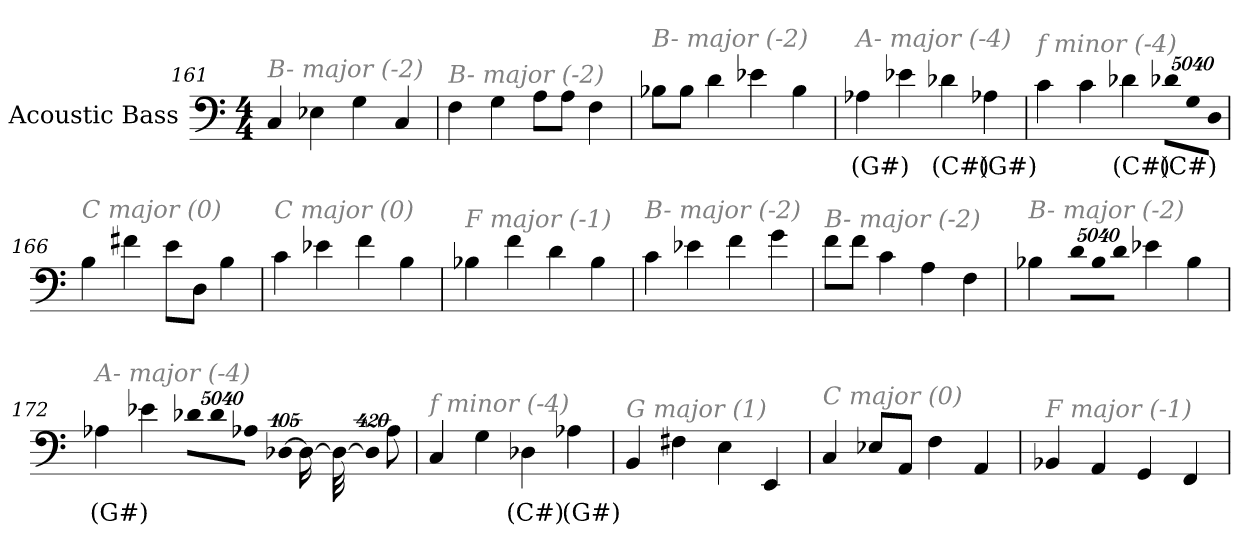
**kern	**text
*part1	*part1
*staff1	*staff1
*I"Acoustic Bass	*
*clefF4	*
*ITrd7c12	*
*k[]	*
*C:	*
*M4/4	*
=161	=161
!LO:TX:i:color=#808080:t=B- major (-2)	!
4CC	.
4EE-X	.
4GG	.
4CC	.
=162	=162
!LO:TX:i:color=#808080:t=B- major (-2)	!
4FF	.
4GG	.
8AAL	.
8AAJ	.
4FF	.
=163	=163
!LO:TX:i:color=#808080:t=B- major (-2)	!
8BB-XL	.
8BB-J	.
4D	.
4E-X	.
4BB-	.
=164	=164
!LO:TX:i:color=#808080:t=A- major (-4)	!
4AA-Xi	(G#)
4E-X	.
4D-Xi	(C#)
4AA-Xi	(G#)
=165	=165
!LO:TX:i:color=#808080:t=f minor (-4)	!
4C	.
4C	.
4D-Xi	(C#)
!LO:N:vis=8	!
40320%3347D-XiL	(C#)
!LO:N:vis=8	!
40320%3347GG	.
!LO:N:vis=8	!
40320%3347DDJ	.
=166	=166
!LO:TX:i:color=#808080:t=C major (0)	!
4BB	.
4F#X	.
8EL	.
8DDJ	.
4BB	.
=167	=167
!LO:TX:i:color=#808080:t=C major (0)	!
4C	.
4E-X	.
4F	.
4BB	.
=168	=168
!LO:TX:i:color=#808080:t=F major (-1)	!
4BB-X	.
4F	.
4D	.
4BB-	.
=169	=169
!LO:TX:i:color=#808080:t=B- major (-2)	!
4C	.
4E-X	.
4F	.
4G	.
=170	=170
!LO:TX:i:color=#808080:t=B- major (-2)	!
8FL	.
8FJ	.
4C	.
4AA	.
4FF	.
=171	=171
!LO:TX:i:color=#808080:t=B- major (-2)	!
4BB-X	.
!LO:N:vis=8	!
40320%3347DL	.
!LO:N:vis=8	!
40320%3347BB-	.
!LO:N:vis=8	!
40320%3347DJ	.
4E-X	.
4BB-	.
=172	=172
!LO:TX:i:color=#808080:t=A- major (-4)	!
4AA-Xi	(G#)
4E-X	.
!LO:N:vis=8	!
40320%3347D-XL	.
!LO:N:vis=8	!
40320%3347D-	.
!LO:N:vis=8	!
40320%3347AA-XJ	.
!LO:N:vis=1024	!
[13440%13DD-XL	.
16DD-L_	.
32DD-L_	.
!LO:N:vis=1024%31	!
13440%407DD-L]	.
8AA-J	.
=173	=173
!LO:TX:i:color=#808080:t=f minor (-4)	!
4CC	.
4GG	.
4DD-Xi	(C#)
4AA-Xi	(G#)
=174	=174
!LO:TX:i:color=#808080:t=G major (1)	!
4BBB	.
4FF#X	.
4EE	.
4EEE	.
=175	=175
!LO:TX:i:color=#808080:t=C major (0)	!
4CC	.
8EE-XL	.
8AAAJ	.
4FF	.
4AAA	.
=176	=176
!LO:TX:i:color=#808080:t=F major (-1)	!
4BBB-X	.
4AAA	.
4GGG	.
4FFF	.
=	=
*-	*-
